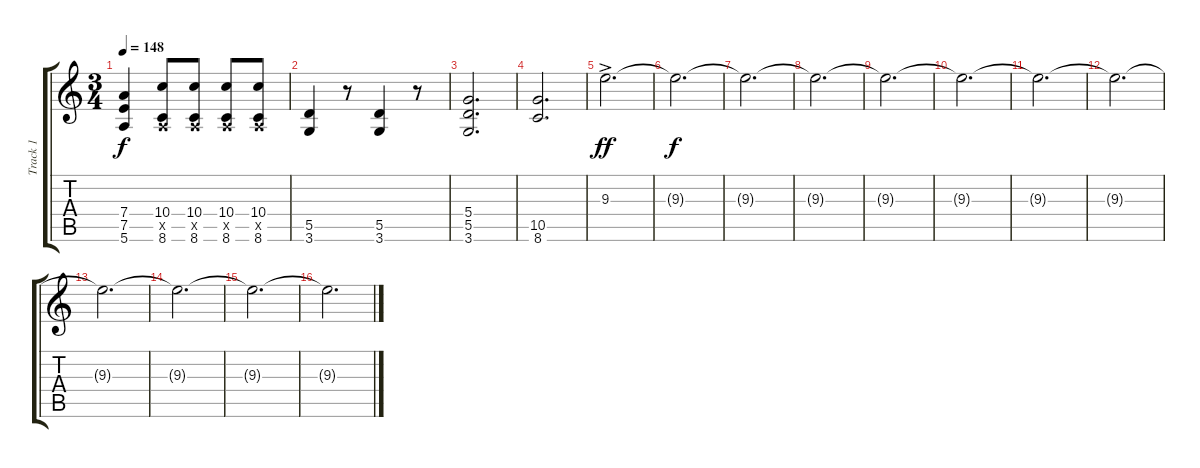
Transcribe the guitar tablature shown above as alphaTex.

\track ("Track 1" "Track 1") {instrument overdrivenguitar}
\staff {score tabs}
\tuning (E4 B3 G3 D3 A2 E2) {hide}
\ts (3 4)
\tempo 148
\clef g2
\ks c
(7.4 7.5 5.6).4{dy f} (10.4 0.5{x} 8.6).8 (10.4 0.5{x} 8.6).8 (10.4 0.5{x} 8.6).8 (10.4 0.5{x} 8.6).8 |
(5.5 3.6).4 r.8 (5.5 3.6).4 r.8 |
(5.4 5.5 3.6).2{d} |
(10.5 8.6).2{d} |
9.3{ac}.2{d dy ff volume 7} |
9.3{t}.2{d dy f} |
9.3{t}.2{d} |
9.3{t}.2{d volume 8} |
9.3{t}.2{d} |
9.3{t}.2{d} |
9.3{t}.2{d} |
9.3{t}.2{d} |
9.3{t}.2{d} |
9.3{t}.2{d} |
9.3{t}.2{d volume 7} |
9.3{t}.2{d}
